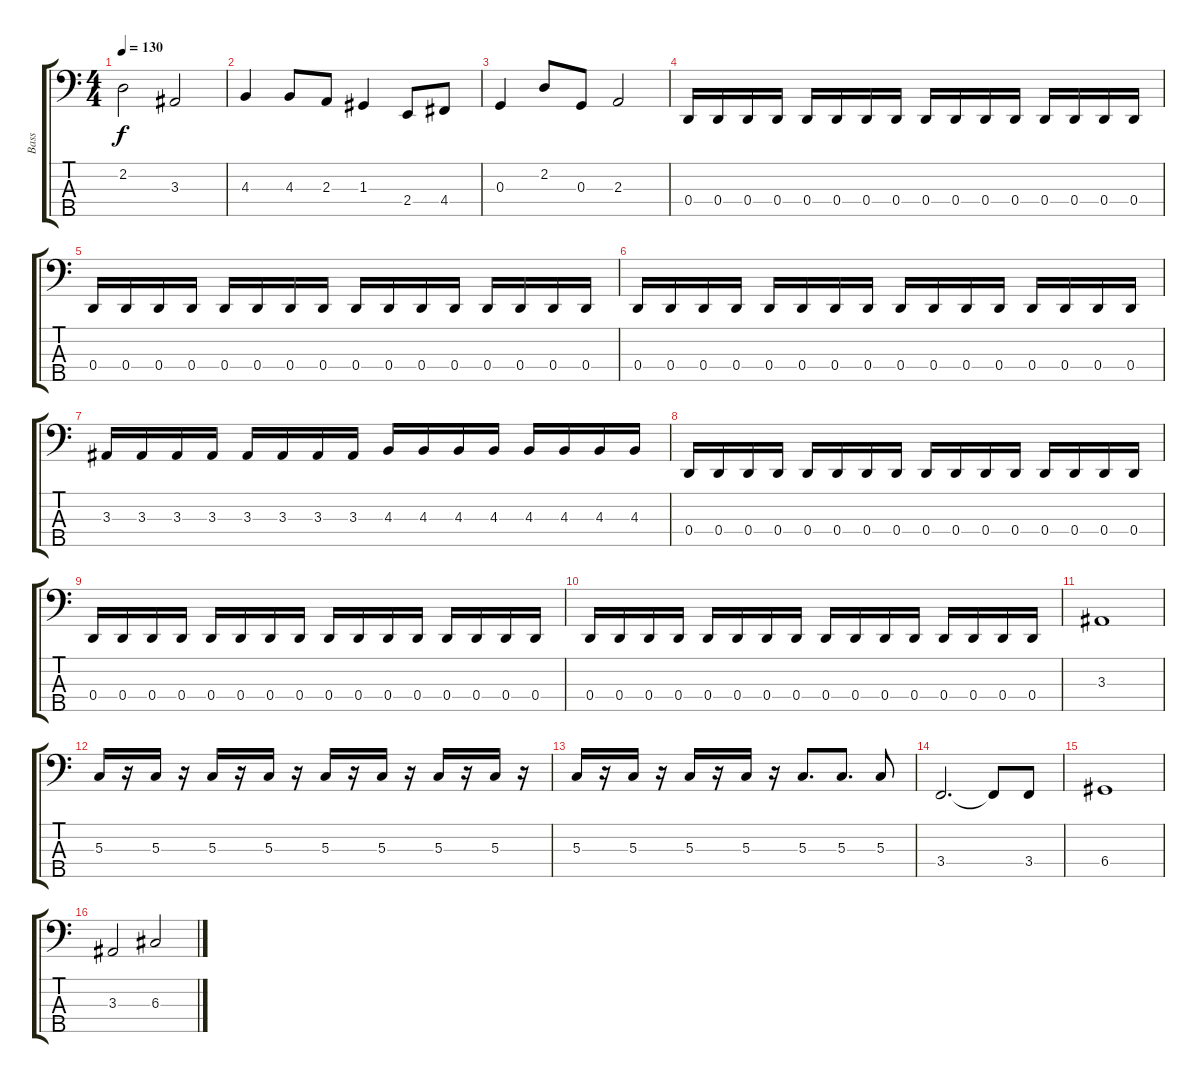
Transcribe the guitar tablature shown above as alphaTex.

\track ("Bass" "Bass") {instrument electricbassfinger}
\staff {score tabs}
\tuning (F2 C2 G1 D1 A0) {hide}
\ts (4 4)
\tempo 130
\clef f4
\ks c
2.2.2{dy f} 3.3.2 |
4.3.4 4.3.8 2.3.8 1.3.4 2.4.8 4.4.8 |
0.3.4 2.2.8 0.3.8 2.3.2 |
0.4.16 0.4.16 0.4.16 0.4.16 0.4.16 0.4.16 0.4.16 0.4.16 0.4.16 0.4.16 0.4.16 0.4.16 0.4.16 0.4.16 0.4.16 0.4.16 |
0.4.16 0.4.16 0.4.16 0.4.16 0.4.16 0.4.16 0.4.16 0.4.16 0.4.16 0.4.16 0.4.16 0.4.16 0.4.16 0.4.16 0.4.16 0.4.16 |
0.4.16 0.4.16 0.4.16 0.4.16 0.4.16 0.4.16 0.4.16 0.4.16 0.4.16 0.4.16 0.4.16 0.4.16 0.4.16 0.4.16 0.4.16 0.4.16 |
3.3.16 3.3.16 3.3.16 3.3.16 3.3.16 3.3.16 3.3.16 3.3.16 4.3.16 4.3.16 4.3.16 4.3.16 4.3.16 4.3.16 4.3.16 4.3.16 |
0.4.16 0.4.16 0.4.16 0.4.16 0.4.16 0.4.16 0.4.16 0.4.16 0.4.16 0.4.16 0.4.16 0.4.16 0.4.16 0.4.16 0.4.16 0.4.16 |
0.4.16 0.4.16 0.4.16 0.4.16 0.4.16 0.4.16 0.4.16 0.4.16 0.4.16 0.4.16 0.4.16 0.4.16 0.4.16 0.4.16 0.4.16 0.4.16 |
0.4.16 0.4.16 0.4.16 0.4.16 0.4.16 0.4.16 0.4.16 0.4.16 0.4.16 0.4.16 0.4.16 0.4.16 0.4.16 0.4.16 0.4.16 0.4.16 |
3.3.1 |
5.3.16 r.16 5.3.16 r.16 5.3.16 r.16 5.3.16 r.16 5.3.16 r.16 5.3.16 r.16 5.3.16 r.16 5.3.16 r.16 |
5.3.16 r.16 5.3.16 r.16 5.3.16 r.16 5.3.16 r.16 5.3.8{d} 5.3.8{d} 5.3.8 |
3.4.2{d} 3.4{t}.8 3.4.8 |
6.4.1 |
3.3.2 6.3.2
